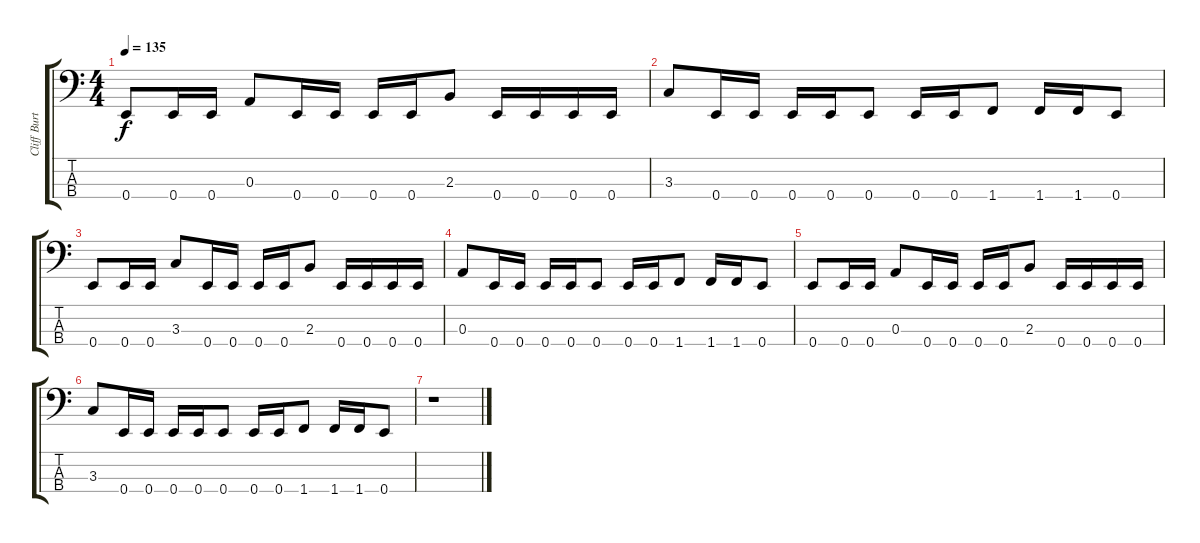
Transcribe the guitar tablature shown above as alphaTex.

\track ("Cliff Burton (Bass)" "Cliff Burt") {instrument acousticguitarsteel}
\staff {score tabs}
\tuning (G2 D2 A1 E1) {hide}
\ts (4 4)
\tempo 135
\clef f4
\ks c
0.4.8{dy f volume 6} 0.4.16 0.4.16 0.3.8 0.4.16 0.4.16 0.4.16 0.4.16 2.3.8 0.4.16 0.4.16 0.4.16 0.4.16 |
3.3.8 0.4.16 0.4.16 0.4.16 0.4.16 0.4.8 0.4.16 0.4.16 1.4.8 1.4.16 1.4.16 0.4.8 |
0.4.8{volume 5} 0.4.16 0.4.16 3.3.8 0.4.16 0.4.16 0.4.16 0.4.16 2.3.8 0.4.16 0.4.16 0.4.16 0.4.16 |
0.3.8 0.4.16 0.4.16 0.4.16 0.4.16 0.4.8 0.4.16 0.4.16 1.4.8 1.4.16 1.4.16 0.4.8 |
0.4.8{volume 2} 0.4.16 0.4.16 0.3.8 0.4.16 0.4.16 0.4.16 0.4.16 2.3.8 0.4.16 0.4.16 0.4.16 0.4.16 |
3.3.8 0.4.16 0.4.16 0.4.16 0.4.16 0.4.8 0.4.16 0.4.16 1.4.8 1.4.16 1.4.16 0.4.8 |
r.1
